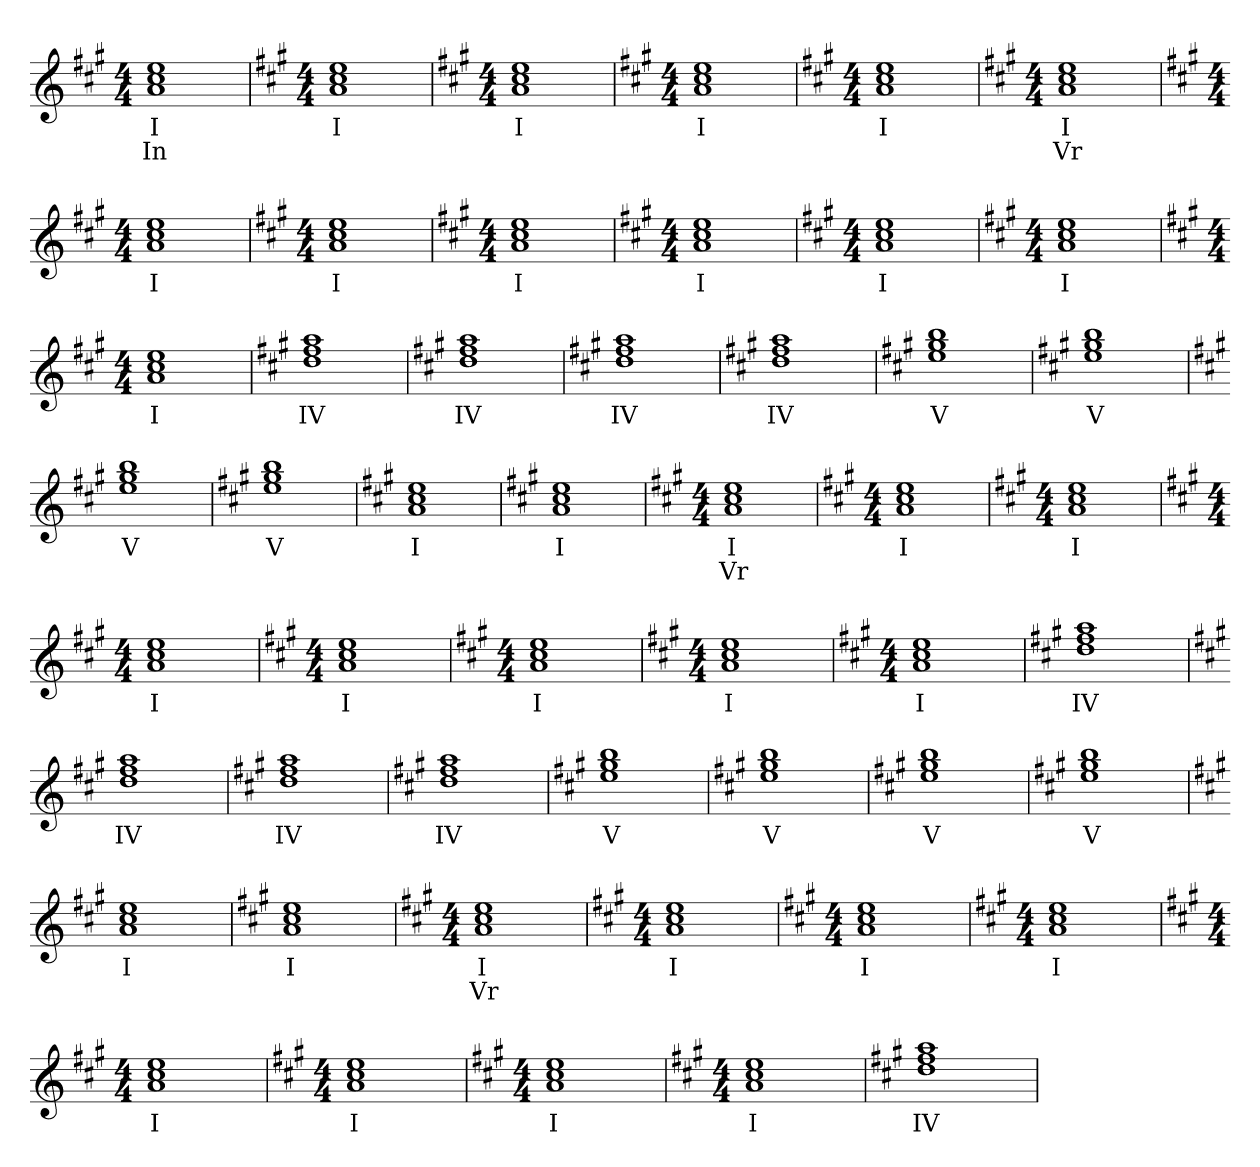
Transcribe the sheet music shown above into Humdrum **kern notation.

**kern	**text	**text
*part1	*part1	*part1
*staff1	*staff1	*staff1
*k[f#c#g#]	*	*
*A:	*	*
*M4/4	*	*
=	=	=
1a 1cc# 1ee	I	In
=	=	=
*k[f#c#g#]	*	*
*A:	*	*
*M4/4	*	*
1a 1cc# 1ee	I	.
=	=	=
*k[f#c#g#]	*	*
*A:	*	*
*M4/4	*	*
1a 1cc# 1ee	I	.
=	=	=
*k[f#c#g#]	*	*
*A:	*	*
*M4/4	*	*
1a 1cc# 1ee	I	.
=	=	=
*k[f#c#g#]	*	*
*A:	*	*
*M4/4	*	*
1a 1cc# 1ee	I	.
=	=	=
*k[f#c#g#]	*	*
*A:	*	*
*M4/4	*	*
1a 1cc# 1ee	I	Vr
=	=	=
*k[f#c#g#]	*	*
*A:	*	*
*M4/4	*	*
1a 1cc# 1ee	I	.
=	=	=
*k[f#c#g#]	*	*
*A:	*	*
*M4/4	*	*
1a 1cc# 1ee	I	.
=	=	=
*k[f#c#g#]	*	*
*A:	*	*
*M4/4	*	*
1a 1cc# 1ee	I	.
=	=	=
*k[f#c#g#]	*	*
*A:	*	*
*M4/4	*	*
1a 1cc# 1ee	I	.
=	=	=
*k[f#c#g#]	*	*
*A:	*	*
*M4/4	*	*
1a 1cc# 1ee	I	.
=	=	=
*k[f#c#g#]	*	*
*A:	*	*
*M4/4	*	*
1a 1cc# 1ee	I	.
=	=	=
*k[f#c#g#]	*	*
*A:	*	*
*M4/4	*	*
1a 1cc# 1ee	I	.
=	=	=
*k[f#c#g#]	*	*
*A:	*	*
1dd 1ff# 1aa	IV	.
=	=	=
*k[f#c#g#]	*	*
*A:	*	*
1dd 1ff# 1aa	IV	.
=	=	=
*k[f#c#g#]	*	*
*A:	*	*
1dd 1ff# 1aa	IV	.
=	=	=
*k[f#c#g#]	*	*
*A:	*	*
1dd 1ff# 1aa	IV	.
=	=	=
*k[f#c#g#]	*	*
*A:	*	*
1ee 1gg# 1bb	V	.
=	=	=
*k[f#c#g#]	*	*
*A:	*	*
1ee 1gg# 1bb	V	.
=	=	=
*k[f#c#g#]	*	*
*A:	*	*
1ee 1gg# 1bb	V	.
=	=	=
*k[f#c#g#]	*	*
*A:	*	*
1ee 1gg# 1bb	V	.
=	=	=
*k[f#c#g#]	*	*
*A:	*	*
1a 1cc# 1ee	I	.
=	=	=
*k[f#c#g#]	*	*
*A:	*	*
1a 1cc# 1ee	I	.
=	=	=
*k[f#c#g#]	*	*
*A:	*	*
*M4/4	*	*
1a 1cc# 1ee	I	Vr
=	=	=
*k[f#c#g#]	*	*
*A:	*	*
*M4/4	*	*
1a 1cc# 1ee	I	.
=	=	=
*k[f#c#g#]	*	*
*A:	*	*
*M4/4	*	*
1a 1cc# 1ee	I	.
=	=	=
*k[f#c#g#]	*	*
*A:	*	*
*M4/4	*	*
1a 1cc# 1ee	I	.
=	=	=
*k[f#c#g#]	*	*
*A:	*	*
*M4/4	*	*
1a 1cc# 1ee	I	.
=	=	=
*k[f#c#g#]	*	*
*A:	*	*
*M4/4	*	*
1a 1cc# 1ee	I	.
=	=	=
*k[f#c#g#]	*	*
*A:	*	*
*M4/4	*	*
1a 1cc# 1ee	I	.
=	=	=
*k[f#c#g#]	*	*
*A:	*	*
*M4/4	*	*
1a 1cc# 1ee	I	.
=	=	=
*k[f#c#g#]	*	*
*A:	*	*
1dd 1ff# 1aa	IV	.
=	=	=
*k[f#c#g#]	*	*
*A:	*	*
1dd 1ff# 1aa	IV	.
=	=	=
*k[f#c#g#]	*	*
*A:	*	*
1dd 1ff# 1aa	IV	.
=	=	=
*k[f#c#g#]	*	*
*A:	*	*
1dd 1ff# 1aa	IV	.
=	=	=
*k[f#c#g#]	*	*
*A:	*	*
1ee 1gg# 1bb	V	.
=	=	=
*k[f#c#g#]	*	*
*A:	*	*
1ee 1gg# 1bb	V	.
=	=	=
*k[f#c#g#]	*	*
*A:	*	*
1ee 1gg# 1bb	V	.
=	=	=
*k[f#c#g#]	*	*
*A:	*	*
1ee 1gg# 1bb	V	.
=	=	=
*k[f#c#g#]	*	*
*A:	*	*
1a 1cc# 1ee	I	.
=	=	=
*k[f#c#g#]	*	*
*A:	*	*
1a 1cc# 1ee	I	.
=	=	=
*k[f#c#g#]	*	*
*A:	*	*
*M4/4	*	*
1a 1cc# 1ee	I	Vr
=	=	=
*k[f#c#g#]	*	*
*A:	*	*
*M4/4	*	*
1a 1cc# 1ee	I	.
=	=	=
*k[f#c#g#]	*	*
*A:	*	*
*M4/4	*	*
1a 1cc# 1ee	I	.
=	=	=
*k[f#c#g#]	*	*
*A:	*	*
*M4/4	*	*
1a 1cc# 1ee	I	.
=	=	=
*k[f#c#g#]	*	*
*A:	*	*
*M4/4	*	*
1a 1cc# 1ee	I	.
=	=	=
*k[f#c#g#]	*	*
*A:	*	*
*M4/4	*	*
1a 1cc# 1ee	I	.
=	=	=
*k[f#c#g#]	*	*
*A:	*	*
*M4/4	*	*
1a 1cc# 1ee	I	.
=	=	=
*k[f#c#g#]	*	*
*A:	*	*
*M4/4	*	*
1a 1cc# 1ee	I	.
=	=	=
*k[f#c#g#]	*	*
*A:	*	*
1dd 1ff# 1aa	IV	.
=	=	=
*-	*-	*-
